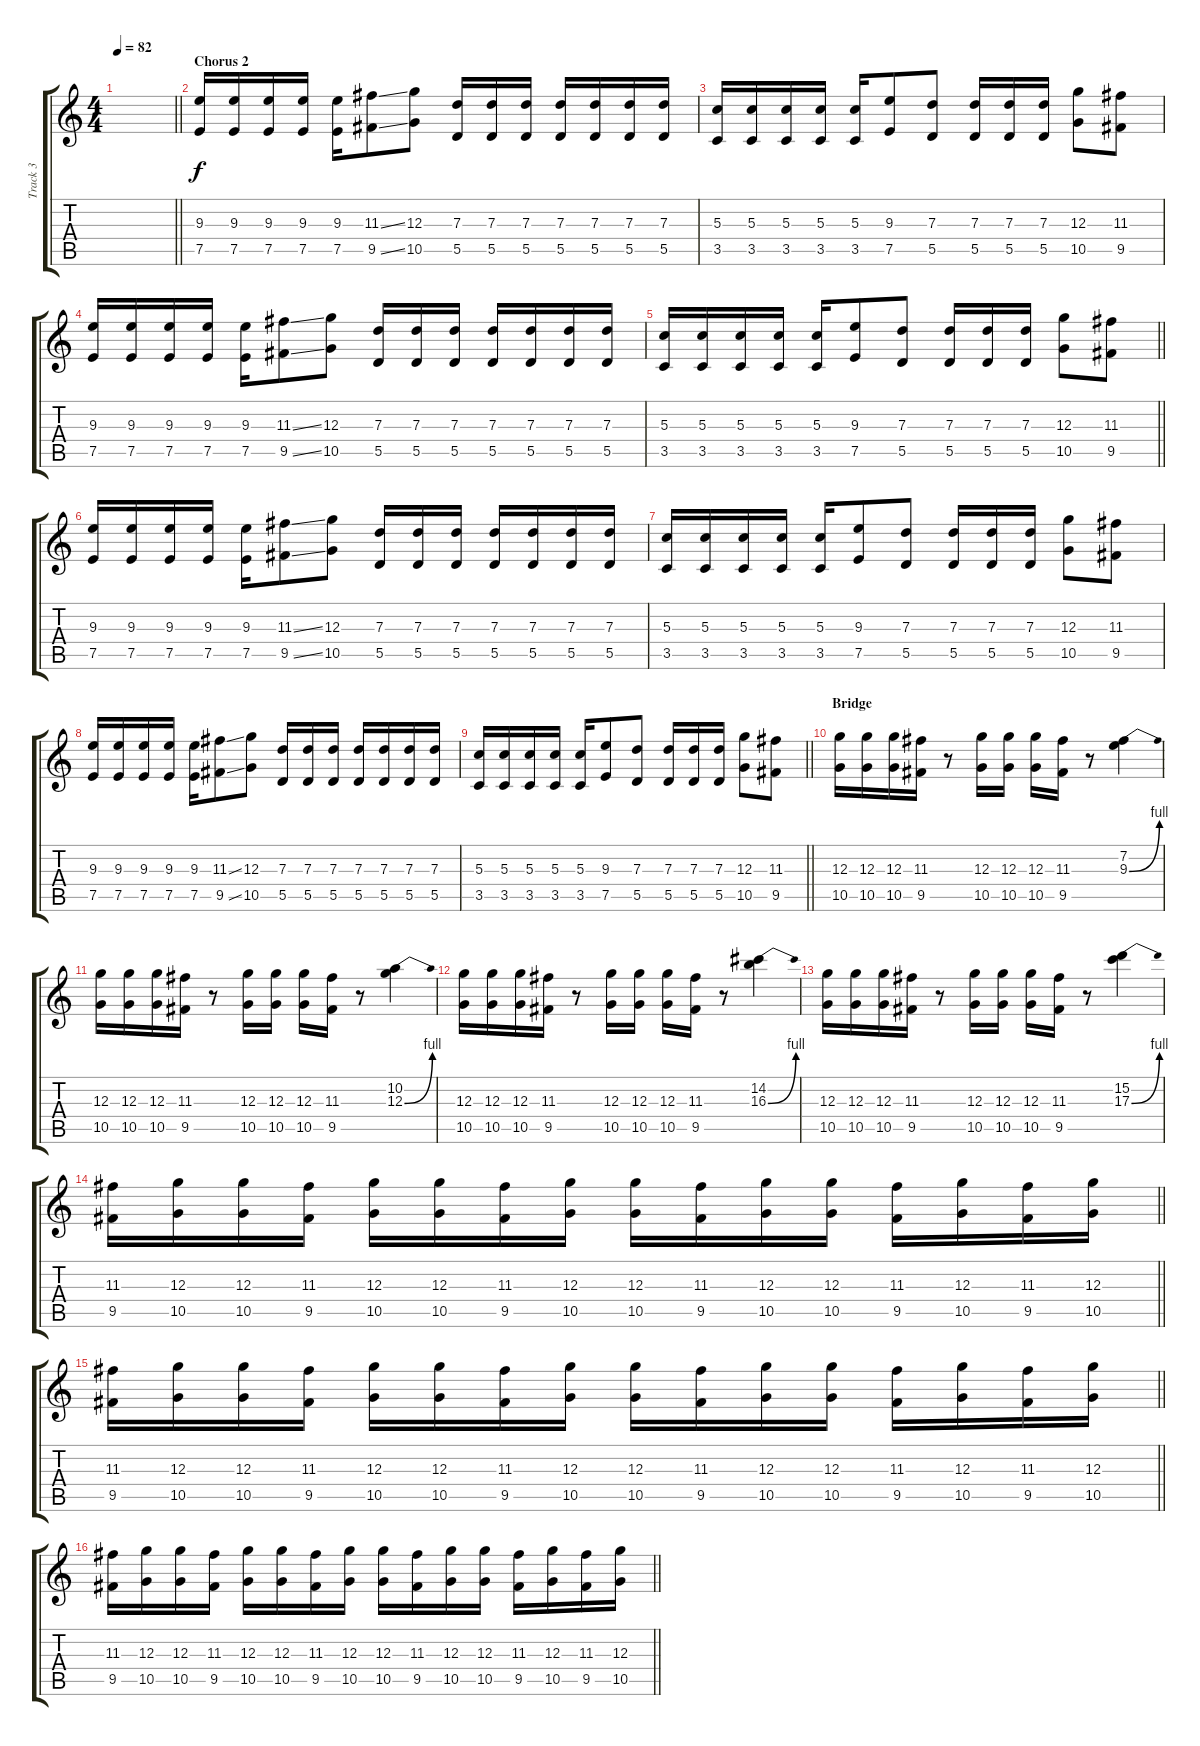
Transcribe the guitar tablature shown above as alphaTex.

\track ("Track 3" "Track 3") {solo instrument distortionguitar}
\staff {score tabs}
\tuning (E4 B3 G3 D3 A2 E2) {hide}
\ts (4 4)
\tempo 82
\clef g2
\barLineRight lightlight
\ks c
|
\section ("" "Chorus 2")
(9.3 7.5).16 (9.3 7.5).16 (9.3 7.5).16 (9.3 7.5).16 (9.3 7.5).16 (11.3{ss} 9.5{ss}).8 (12.3 10.5).8 (7.3 5.5).16 (7.3 5.5).16 (7.3 5.5).16 (7.3 5.5).16 (7.3 5.5).16 (7.3 5.5).16 (7.3 5.5).16 |
(5.3 3.5).16 (5.3 3.5).16 (5.3 3.5).16 (5.3 3.5).16 (5.3 3.5).16 (9.3 7.5).8 (7.3 5.5).8 (7.3 5.5).16 (7.3 5.5).16 (7.3 5.5).16 (12.3 10.5).8 (11.3 9.5).8 |
(9.3 7.5).16 (9.3 7.5).16 (9.3 7.5).16 (9.3 7.5).16 (9.3 7.5).16 (11.3{ss} 9.5{ss}).8 (12.3 10.5).8 (7.3 5.5).16 (7.3 5.5).16 (7.3 5.5).16 (7.3 5.5).16 (7.3 5.5).16 (7.3 5.5).16 (7.3 5.5).16 |
\barLineRight lightlight
(5.3 3.5).16 (5.3 3.5).16 (5.3 3.5).16 (5.3 3.5).16 (5.3 3.5).16 (9.3 7.5).8 (7.3 5.5).8 (7.3 5.5).16 (7.3 5.5).16 (7.3 5.5).16 (12.3 10.5).8 (11.3 9.5).8 |
(9.3 7.5).16 (9.3 7.5).16 (9.3 7.5).16 (9.3 7.5).16 (9.3 7.5).16 (11.3{ss} 9.5{ss}).8 (12.3 10.5).8 (7.3 5.5).16 (7.3 5.5).16 (7.3 5.5).16 (7.3 5.5).16 (7.3 5.5).16 (7.3 5.5).16 (7.3 5.5).16 |
(5.3 3.5).16 (5.3 3.5).16 (5.3 3.5).16 (5.3 3.5).16 (5.3 3.5).16 (9.3 7.5).8 (7.3 5.5).8 (7.3 5.5).16 (7.3 5.5).16 (7.3 5.5).16 (12.3 10.5).8 (11.3 9.5).8 |
(9.3 7.5).16 (9.3 7.5).16 (9.3 7.5).16 (9.3 7.5).16 (9.3 7.5).16 (11.3{ss} 9.5{ss}).8 (12.3 10.5).8 (7.3 5.5).16 (7.3 5.5).16 (7.3 5.5).16 (7.3 5.5).16 (7.3 5.5).16 (7.3 5.5).16 (7.3 5.5).16 |
\barLineRight lightlight
(5.3 3.5).16 (5.3 3.5).16 (5.3 3.5).16 (5.3 3.5).16 (5.3 3.5).16 (9.3 7.5).8 (7.3 5.5).8 (7.3 5.5).16 (7.3 5.5).16 (7.3 5.5).16 (12.3 10.5).8 (11.3 9.5).8 |
\section ("" "Bridge")
(12.3 10.5).16 (12.3 10.5).16 (12.3 10.5).16 (11.3 9.5).16 r.8 (12.3 10.5).16 (12.3 10.5).16 (12.3 10.5).16 (11.3 9.5).16 r.8 (7.2 9.3{be (bend 0 0 60 4)}).4 |
(12.3 10.5).16 (12.3 10.5).16 (12.3 10.5).16 (11.3 9.5).16 r.8 (12.3 10.5).16 (12.3 10.5).16 (12.3 10.5).16 (11.3 9.5).16 r.8 (10.2 12.3{be (bend 0 0 60 4)}).4 |
(12.3 10.5).16 (12.3 10.5).16 (12.3 10.5).16 (11.3 9.5).16 r.8 (12.3 10.5).16 (12.3 10.5).16 (12.3 10.5).16 (11.3 9.5).16 r.8 (14.2 16.3{be (bend 0 0 60 4)}).4 |
(12.3 10.5).16 (12.3 10.5).16 (12.3 10.5).16 (11.3 9.5).16 r.8 (12.3 10.5).16 (12.3 10.5).16 (12.3 10.5).16 (11.3 9.5).16 r.8 (15.2 17.3{be (bend 0 0 60 4)}).4 |
\barLineRight lightlight
(11.3 9.5).16 (12.3 10.5).16 (12.3 10.5).16 (11.3 9.5).16 (12.3 10.5).16 (12.3 10.5).16 (11.3 9.5).16 (12.3 10.5).16 (12.3 10.5).16 (11.3 9.5).16 (12.3 10.5).16 (12.3 10.5).16 (11.3 9.5).16 (12.3 10.5).16 (11.3 9.5).16 (12.3 10.5).16 |
\barLineRight lightlight
(11.3 9.5).16 (12.3 10.5).16 (12.3 10.5).16 (11.3 9.5).16 (12.3 10.5).16 (12.3 10.5).16 (11.3 9.5).16 (12.3 10.5).16 (12.3 10.5).16 (11.3 9.5).16 (12.3 10.5).16 (12.3 10.5).16 (11.3 9.5).16 (12.3 10.5).16 (11.3 9.5).16 (12.3 10.5).16 |
\barLineRight lightlight
(11.3 9.5).16 (12.3 10.5).16 (12.3 10.5).16 (11.3 9.5).16 (12.3 10.5).16 (12.3 10.5).16 (11.3 9.5).16 (12.3 10.5).16 (12.3 10.5).16 (11.3 9.5).16 (12.3 10.5).16 (12.3 10.5).16 (11.3 9.5).16 (12.3 10.5).16 (11.3 9.5).16 (12.3 10.5).16
